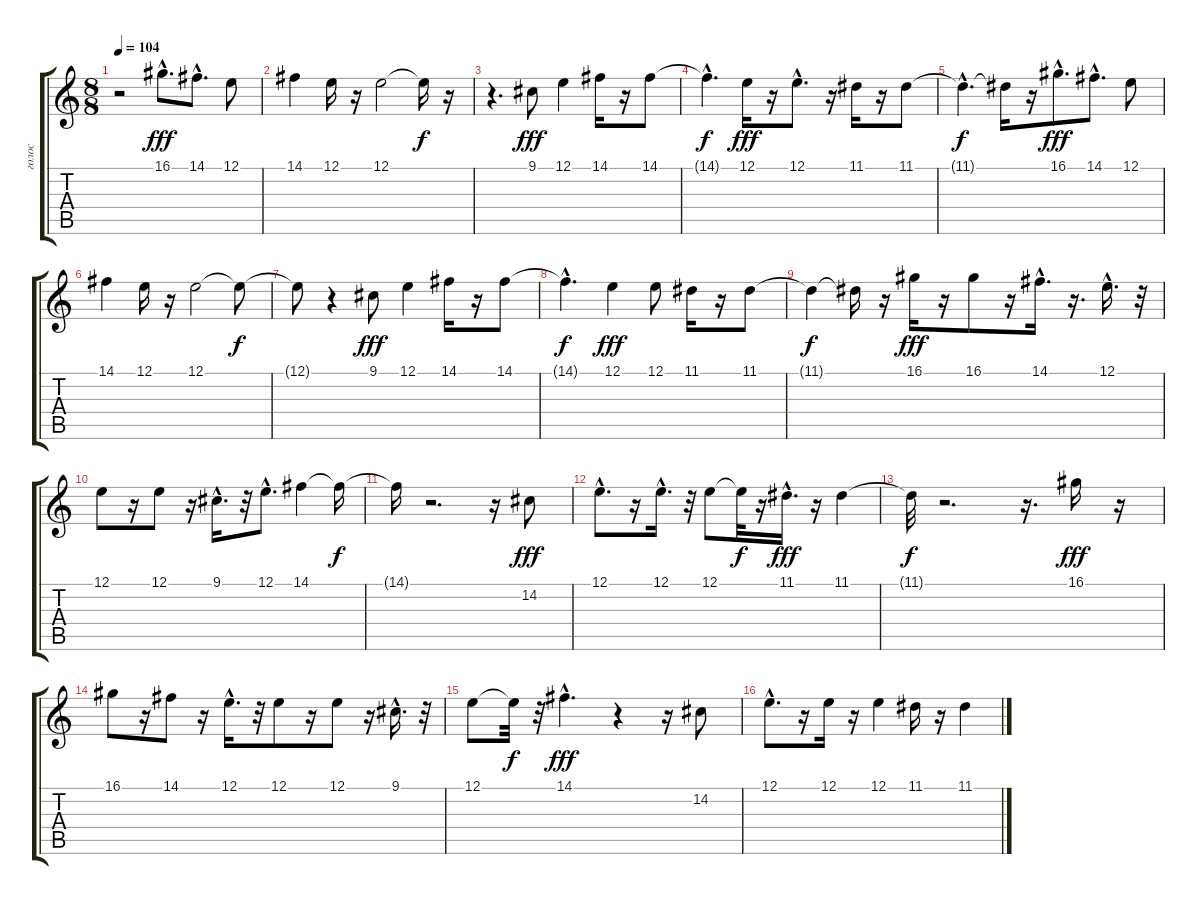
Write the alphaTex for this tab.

\track ("голос" "голос") {instrument fx5brightness}
\staff {score tabs}
\tuning (E4 B3 G3 D3 A2 E2) {hide}
\ts (8 8)
\tempo 104
\clef g2
\ks c
r.2{dy fff} 16.1{hac}.8{d} 14.1{hac}.8{d} 12.1.8 |
14.1.4 12.1.16 r.16 12.1.2 12.1{t}.16{dy f} r.16 |
r.4{d} 9.1.8{dy fff} 12.1.4 14.1.16 r.16 14.1.8 |
14.1{hac t}.4{d dy f} 12.1.16{dy fff} r.16 12.1{hac}.8{d} r.16 11.1.16 r.16 11.1.8 |
11.1{hac t}.4{d dy f} 11.1{t}.16 r.16 16.1{hac}.8{d dy fff} 14.1{hac}.8{d} 12.1.8 |
14.1.4 12.1.16 r.16 12.1.2 12.1{t}.8{dy f} |
12.1{t}.8 r.4 9.1.8{dy fff} 12.1.4 14.1.16 r.16 14.1.8 |
14.1{hac t}.4{d dy f} 12.1.4{dy fff} 12.1.8 11.1.16 r.16 11.1.8 |
11.1{t}.4{dy f} 11.1{t}.16 r.16 16.1.16{dy fff} r.16 16.1.8 r.16 14.1{hac}.16{d} r.16{d} 12.1{hac}.16{d} r.32 |
12.1.8 r.16 12.1.8 r.16 9.1{hac}.16{d} r.32 12.1{hac}.8{d} 14.1.4 14.1{t}.16{dy f} |
14.1{t}.16 r.2{d} r.16 14.2.8{dy fff} |
12.1{hac}.8{d} r.16 12.1{hac}.16{d} r.32 12.1.8 12.1{t}.32{dy f} r.16 11.1{hac}.16{d dy fff} r.16 11.1.4 |
11.1{t}.32{dy f} r.2{d} r.16{d} 16.1.16{dy fff} r.16 |
16.1.8 r.16 14.1.8 r.16 12.1{hac}.16{d} r.32 12.1.8 r.16 12.1.8 r.16 9.1{hac}.16{d} r.32 |
12.1.8 12.1{t}.32{dy f} r.32 14.1{hac}.4{d dy fff} r.4 r.16 14.2.8 |
12.1{hac}.8{d} r.16 12.1.16 r.16 12.1.4 11.1.16 r.16 11.1.4
